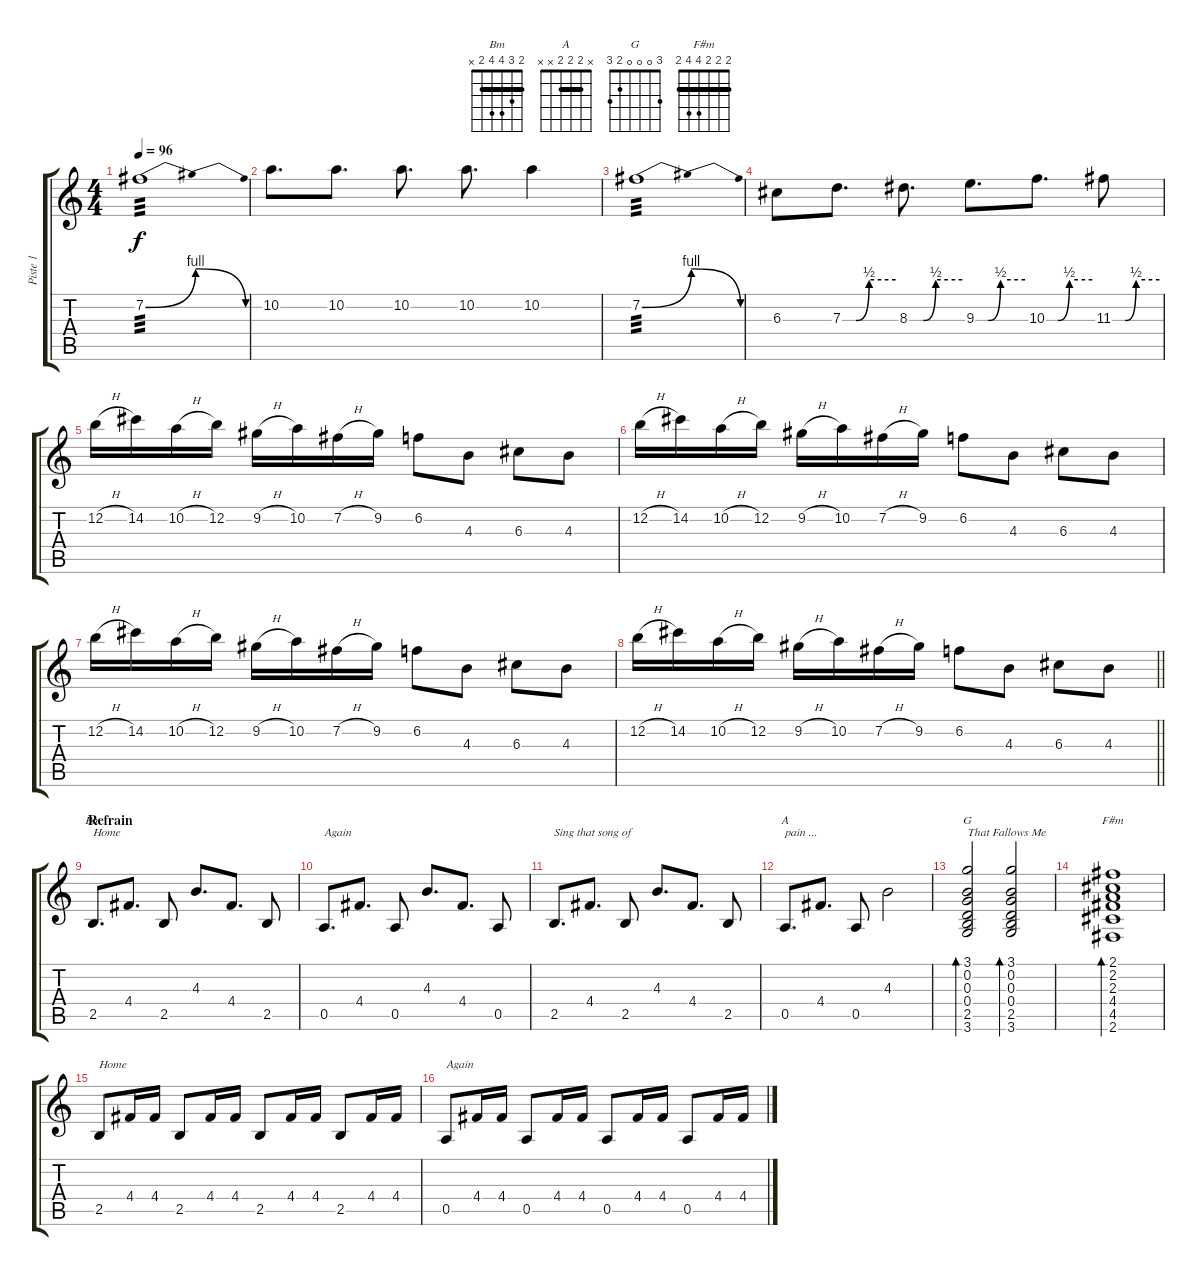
\track ("Piste 1" "Piste 1") {instrument acousticguitarsteel}
\staff {score tabs}
\tuning (E4 B3 G3 D3 A2 E2) {hide}
\chord ("Bm" 2 3 4 4 2 x) {barre 2}
\chord ("A" x 2 2 2 x x) {barre 2}
\chord ("G" 3 0 0 0 2 3)
\chord ("F#m" 2 2 2 4 4 2) {barre 2}
\ts (4 4)
\tempo 96
\clef g2
\ks c
7.2{be (bendrelease 0 0 30 4 30 4 60 0)}.1{tp 3 dy f} |
10.2.8{d} 10.2.8{d} 10.2.8{d} 10.2.8{d} 10.2.4 |
7.2{be (bendrelease 0 0 30 4 30 4 60 0)}.1{tp 3} |
6.3.8 7.3{be (custom 0 0 15 0 30 2 60 2)}.8{d} 8.3{be (custom 0 0 16 0 30 2 60 2)}.8{d} 9.3{be (custom 0 0 15 0 30 2 60 2)}.8{d} 10.3{be (custom 0 0 15 0 30 2 60 2)}.8{d} 11.3{be (custom 0 0 16 0 30 2 60 2)}.8 |
12.2{h}.16 14.2.16 10.2{h}.16 12.2.16 9.2{h}.16 10.2.16 7.2{h}.16 9.2.16 6.2.8 4.3.8 6.3.8 4.3.8 |
12.2{h}.16 14.2.16 10.2{h}.16 12.2.16 9.2{h}.16 10.2.16 7.2{h}.16 9.2.16 6.2.8 4.3.8 6.3.8 4.3.8 |
12.2{h}.16 14.2.16 10.2{h}.16 12.2.16 9.2{h}.16 10.2.16 7.2{h}.16 9.2.16 6.2.8 4.3.8 6.3.8 4.3.8 |
\barLineRight lightlight
12.2{h}.16 14.2.16 10.2{h}.16 12.2.16 9.2{h}.16 10.2.16 7.2{h}.16 9.2.16 6.2.8 4.3.8 6.3.8 4.3.8 |
\section ("" "Refrain")
2.5.8{d ch "Bm" txt "Home"} 4.4.8{d} 2.5.8 4.3.8{d} 4.4.8{d} 2.5.8 |
0.5.8{d txt "Again"} 4.4.8{d} 0.5.8 4.3.8{d} 4.4.8{d} 0.5.8 |
2.5.8{d txt "Sing that song of"} 4.4.8{d} 2.5.8 4.3.8{d} 4.4.8{d} 2.5.8 |
0.5.8{d ch "A" txt "pain ..."} 4.4.8{d} 0.5.8 4.3.2 |
(3.1 0.2 0.3 0.4 2.5 3.6).2{bd 120 ch "G" txt "That Fallows Me"} (3.1 0.2 0.3 0.4 2.5 3.6).2{bd 120} |
(2.1 2.2 2.3 4.4 4.5 2.6).1{bd 60 ch "F#m"} |
2.5.8{txt "Home"} 4.4.16 4.4.16 2.5.8 4.4.16 4.4.16 2.5.8 4.4.16 4.4.16 2.5.8 4.4.16 4.4.16 |
0.5.8{txt "Again"} 4.4.16 4.4.16 0.5.8 4.4.16 4.4.16 0.5.8 4.4.16 4.4.16 0.5.8 4.4.16 4.4.16
